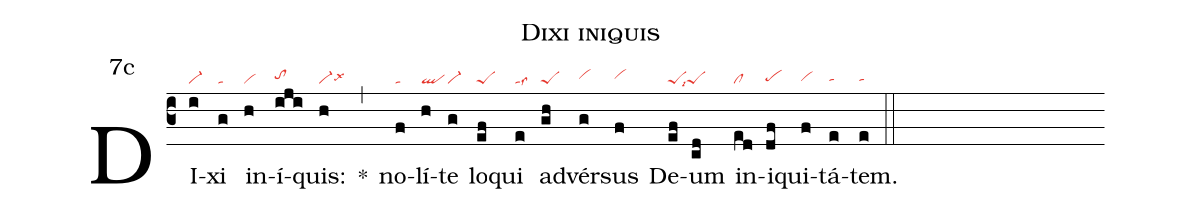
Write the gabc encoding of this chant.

name:Dixi iniquis;
mode:7;
office-part: Officium Lectionis Ant 3;
annotation: 7c;
nabc-lines: 1;
%%
(c3)
DI(i|vi-)xi(g|ta) in(h|vi)í(iji|tohh)quis:(h|vi-lsx6) *(,)
no(f|ta)lí(h|ql)te(g|vi-) lo(ef|peS)qui(e|talss3) ad(gh|peS)vér(g|vihh)sus(f|vihh) De(ef|peS)um(cd|```peSlsi7) in(ed|cl)i(df|pehg)qui(f|vihg)tá(e|tahg)tem.(e|tahg) (::)
